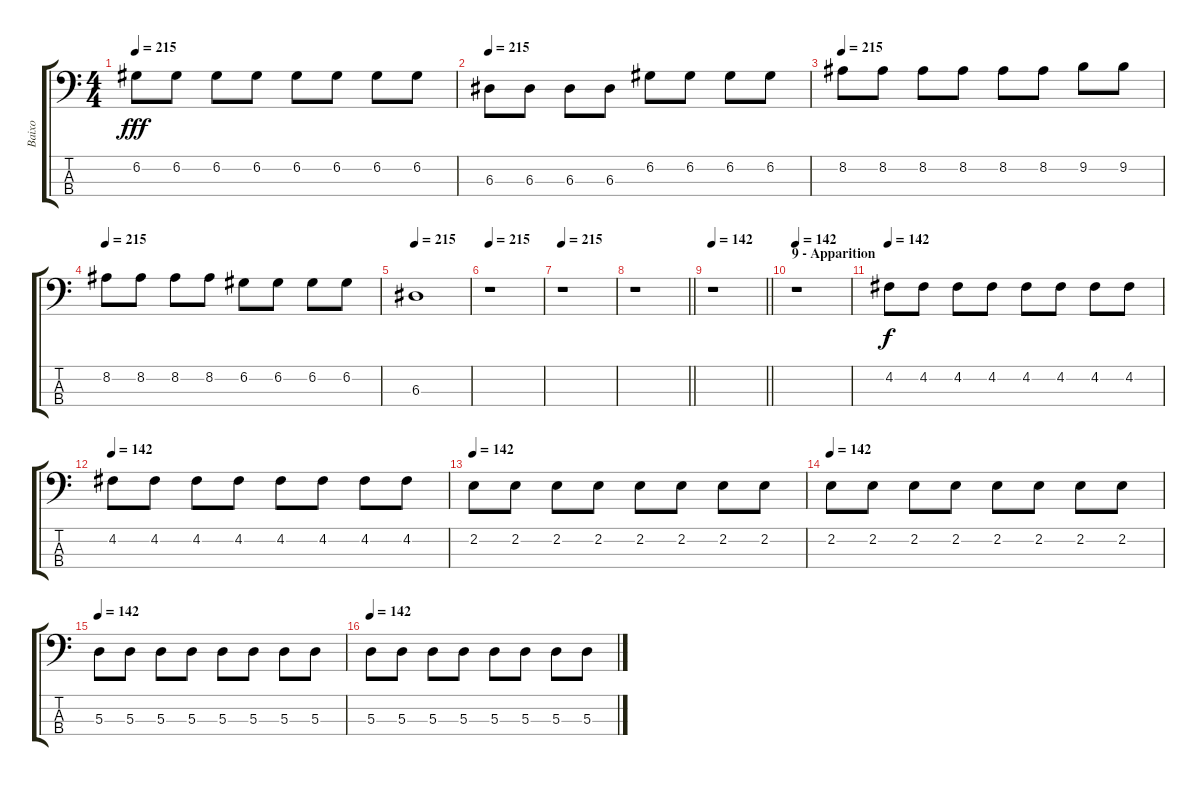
\track ("Baixo" "Baixo") {instrument electricbasspick}
\staff {score tabs}
\tuning (G2 D2 A1 E1) {hide}
\ts (4 4)
\tempo 215
\clef f4
\ks c
6.2.8{dy fff} 6.2.8 6.2.8 6.2.8 6.2.8 6.2.8 6.2.8 6.2.8 |
\tempo 215
6.3.8 6.3.8 6.3.8 6.3.8 6.2.8 6.2.8 6.2.8 6.2.8 |
\tempo 215
8.2.8 8.2.8 8.2.8 8.2.8 8.2.8 8.2.8 9.2.8 9.2.8 |
\tempo 215
8.2.8 8.2.8 8.2.8 8.2.8 6.2.8 6.2.8 6.2.8 6.2.8 |
\tempo 215
6.3.1 |
\tempo 215
r.1 |
\tempo 215
r.1 |
\barLineRight lightlight
r.1 |
\tempo 142
\barLineRight lightlight
r.1 |
\section ("" "9 - Apparition")
\tempo 142
r.1 |
\tempo 142
4.2.8{dy f} 4.2.8 4.2.8 4.2.8 4.2.8 4.2.8 4.2.8 4.2.8 |
\tempo 142
4.2.8 4.2.8 4.2.8 4.2.8 4.2.8 4.2.8 4.2.8 4.2.8 |
\tempo 142
2.2.8 2.2.8 2.2.8 2.2.8 2.2.8 2.2.8 2.2.8 2.2.8 |
\tempo 142
2.2.8 2.2.8 2.2.8 2.2.8 2.2.8 2.2.8 2.2.8 2.2.8 |
\tempo 142
5.3.8 5.3.8 5.3.8 5.3.8 5.3.8 5.3.8 5.3.8 5.3.8 |
\tempo 142
5.3.8 5.3.8 5.3.8 5.3.8 5.3.8 5.3.8 5.3.8 5.3.8
